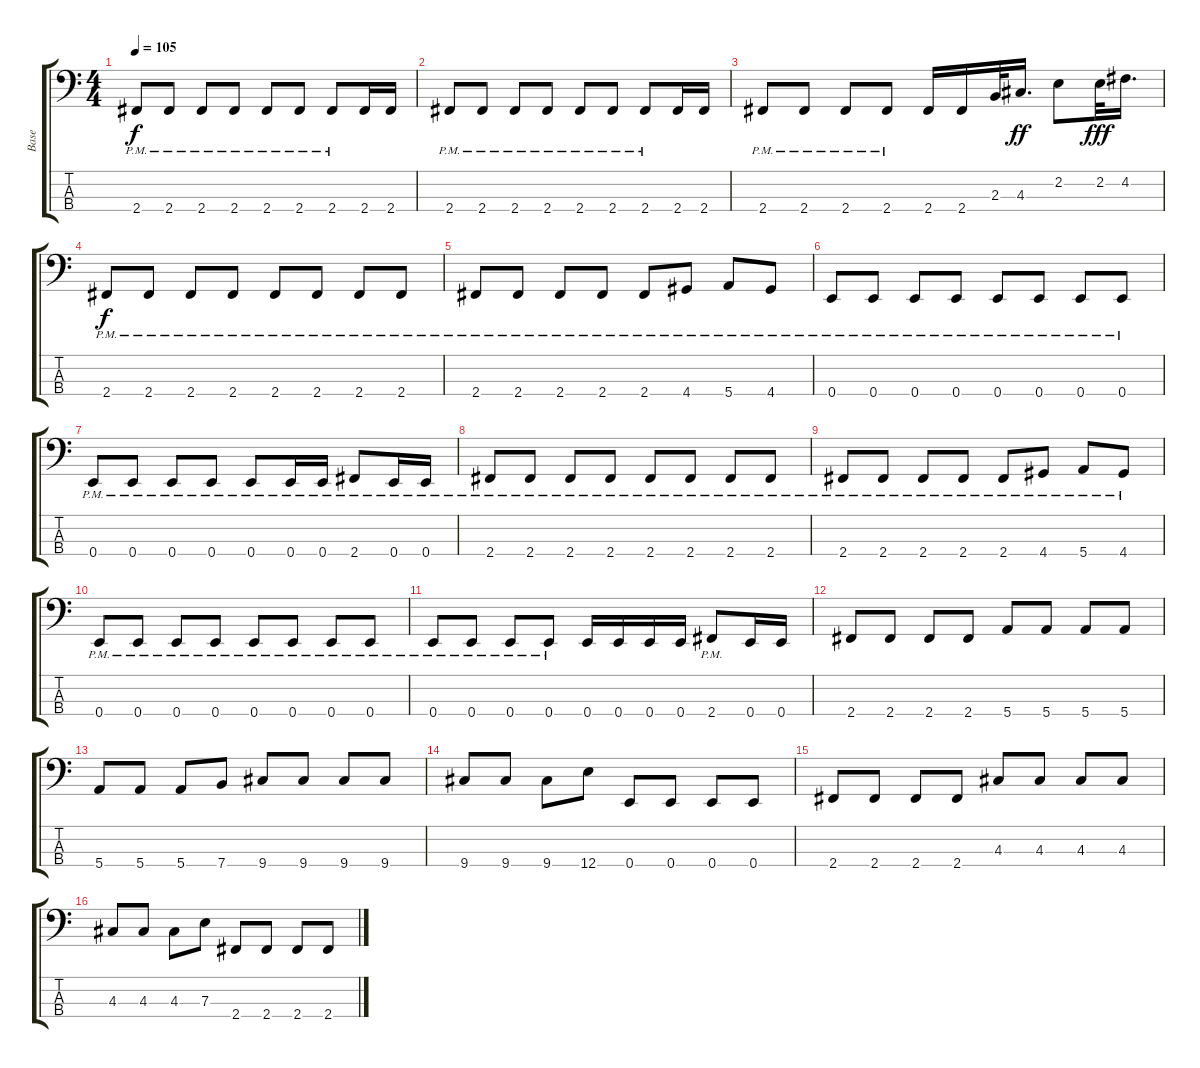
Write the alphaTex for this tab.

\track ("Base" "Base") {instrument electricbassfinger}
\staff {score tabs}
\tuning (G2 D2 A1 E1) {hide}
\ts (4 4)
\tempo 105
\clef f4
\ks c
2.4{pm}.8{dy f} 2.4{pm}.8 2.4{pm}.8 2.4{pm}.8 2.4{pm}.8 2.4{pm}.8 2.4{pm}.8 2.4.16 2.4.16 |
2.4{pm}.8 2.4{pm}.8 2.4{pm}.8 2.4{pm}.8 2.4{pm}.8 2.4{pm}.8 2.4{pm}.8 2.4.16 2.4.16 |
2.4{pm}.8 2.4{pm}.8 2.4{pm}.8 2.4{pm}.8 2.4.16 2.4.16 2.3.32 4.3.16{d dy ff} 2.2.8 2.2.32{dy fff} 4.2.16{d} |
2.4{pm}.8{dy f} 2.4{pm}.8 2.4{pm}.8 2.4{pm}.8 2.4{pm}.8 2.4{pm}.8 2.4{pm}.8 2.4{pm}.8 |
2.4{pm}.8 2.4{pm}.8 2.4{pm}.8 2.4{pm}.8 2.4{pm}.8 4.4{pm}.8 5.4{pm}.8 4.4{pm}.8 |
0.4{pm}.8 0.4{pm}.8 0.4{pm}.8 0.4{pm}.8 0.4{pm}.8 0.4{pm}.8 0.4{pm}.8 0.4{pm}.8 |
0.4{pm}.8 0.4{pm}.8 0.4{pm}.8 0.4{pm}.8 0.4{pm}.8 0.4{pm}.16 0.4{pm}.16 2.4{pm}.8 0.4{pm}.16 0.4{pm}.16 |
2.4{pm}.8 2.4{pm}.8 2.4{pm}.8 2.4{pm}.8 2.4{pm}.8 2.4{pm}.8 2.4{pm}.8 2.4{pm}.8 |
2.4{pm}.8 2.4{pm}.8 2.4{pm}.8 2.4{pm}.8 2.4{pm}.8 4.4{pm}.8 5.4{pm}.8 4.4{pm}.8 |
0.4{pm}.8 0.4{pm}.8 0.4{pm}.8 0.4{pm}.8 0.4{pm}.8 0.4{pm}.8 0.4{pm}.8 0.4{pm}.8 |
0.4{pm}.8 0.4{pm}.8 0.4{pm}.8 0.4{pm}.8 0.4.16 0.4.16 0.4.16 0.4.16 2.4{pm}.8 0.4.16 0.4.16 |
2.4.8 2.4.8 2.4.8 2.4.8 5.4.8 5.4.8 5.4.8 5.4.8 |
5.4.8 5.4.8 5.4.8 7.4.8 9.4.8 9.4.8 9.4.8 9.4.8 |
9.4.8 9.4.8 9.4.8 12.4.8 0.4.8 0.4.8 0.4.8 0.4.8 |
2.4.8 2.4.8 2.4.8 2.4.8 4.3.8 4.3.8 4.3.8 4.3.8 |
4.3.8 4.3.8 4.3.8 7.3.8 2.4.8 2.4.8 2.4.8 2.4.8
